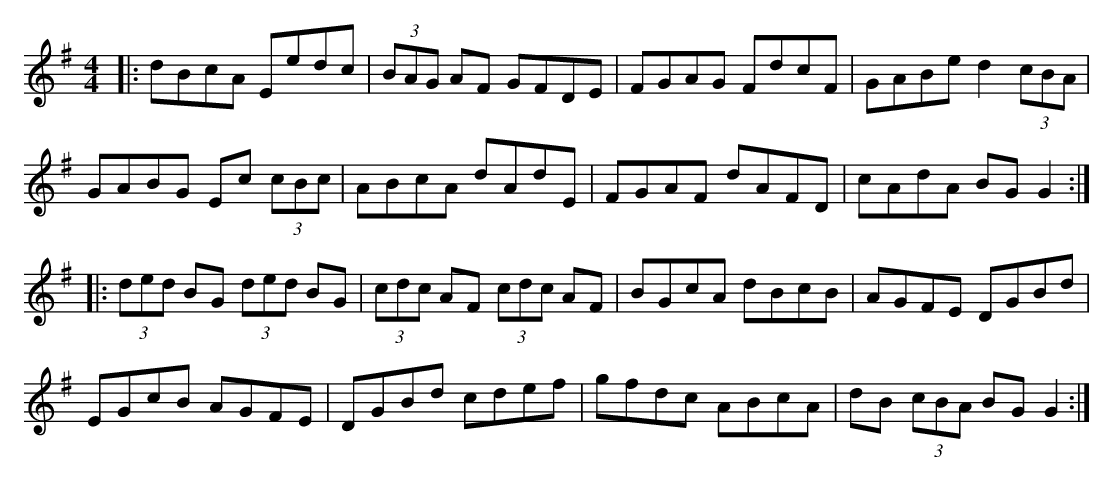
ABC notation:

X:1
M:4/4
K:G
|:dBcA Eedc|(3BAG AF GFDE|FGAG FdcF|GABe d2 (3cBA|
GABG Ec (3cBc|ABcA dAdE|FGAF dAFD|cAdA BGG2:|
|:(3ded BG (3ded BG|(3cdc AF (3cdc AF|BGcA dBcB|AGFE DGBd|
EGcB AGFE|DGBd cdef|gfdc ABcA|dB (3cBA BGG2:|
